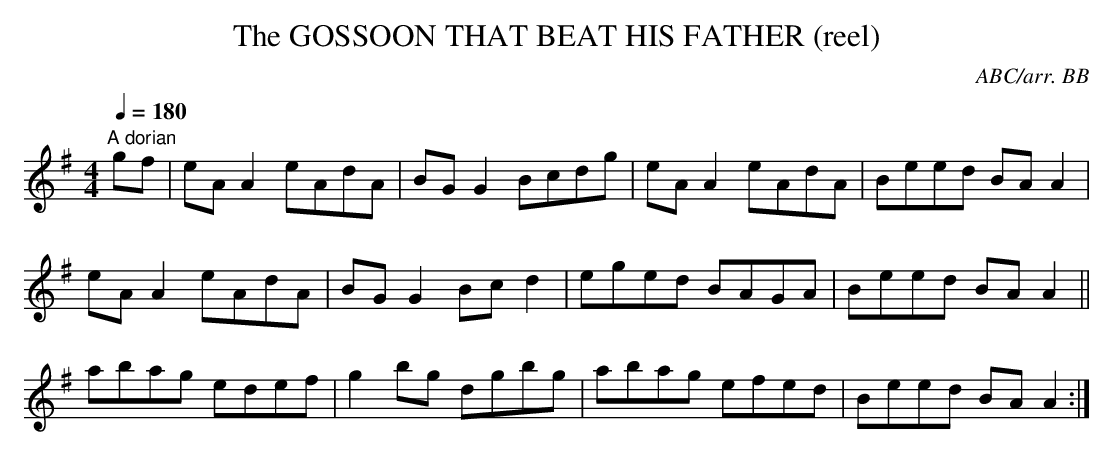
X:1
T:GOSSOON THAT BEAT HIS FATHER (reel), The
C:ABC/arr. BB
Q:1/4=180
L:1/8
M:4/4
K:G
"A dorian"
gf|eAA2 eAdA|BGG2 Bcdg|eAA2 eAdA|Beed BAA2|
eAA2 eAdA|BGG2 Bcd2|eged BAGA|Beed BAA2 ||
abag edef|g2bg dgbg|abag efed|Beed BAA2:|
